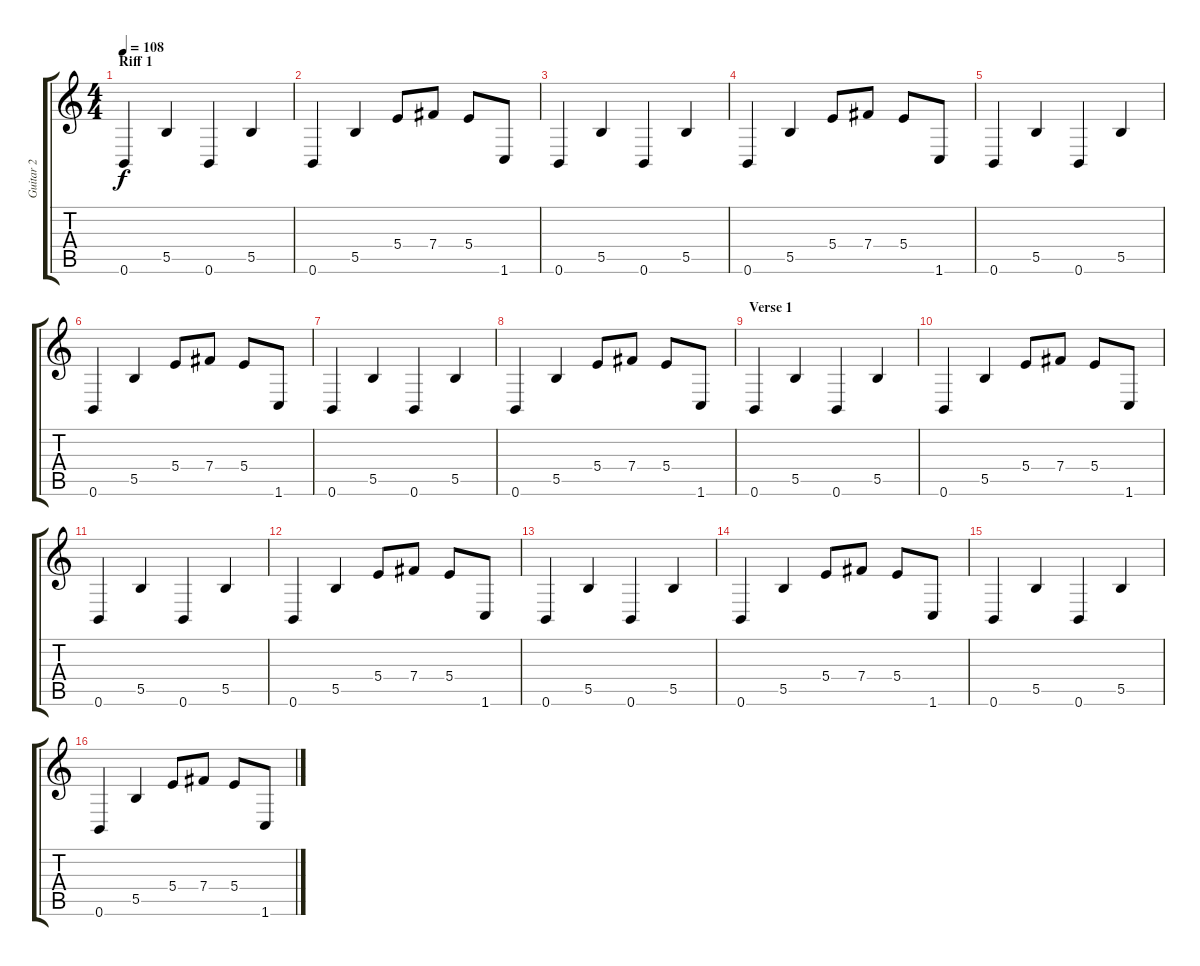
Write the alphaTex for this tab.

\track ("Guitar 2" "Guitar 2") {instrument distortionguitar}
\staff {score tabs}
\tuning (Db4 Ab3 E3 B2 Gb2 B1) {hide}
\ts (4 4)
\section ("" "Riff 1")
\tempo 108
\clef g2
\ks c
0.6.4{dy f} 5.5.4 0.6.4 5.5.4 |
0.6.4 5.5.4 5.4.8 7.4.8 5.4.8 1.6.8 |
0.6.4 5.5.4 0.6.4 5.5.4 |
0.6.4 5.5.4 5.4.8 7.4.8 5.4.8 1.6.8 |
0.6.4 5.5.4 0.6.4 5.5.4 |
0.6.4 5.5.4 5.4.8 7.4.8 5.4.8 1.6.8 |
0.6.4 5.5.4 0.6.4 5.5.4 |
0.6.4 5.5.4 5.4.8 7.4.8 5.4.8 1.6.8 |
\section ("" "Verse 1")
0.6.4 5.5.4 0.6.4 5.5.4 |
0.6.4 5.5.4 5.4.8 7.4.8 5.4.8 1.6.8 |
0.6.4 5.5.4 0.6.4 5.5.4 |
0.6.4 5.5.4 5.4.8 7.4.8 5.4.8 1.6.8 |
0.6.4 5.5.4 0.6.4 5.5.4 |
0.6.4 5.5.4 5.4.8 7.4.8 5.4.8 1.6.8 |
0.6.4 5.5.4 0.6.4 5.5.4 |
0.6.4 5.5.4 5.4.8 7.4.8 5.4.8 1.6.8
